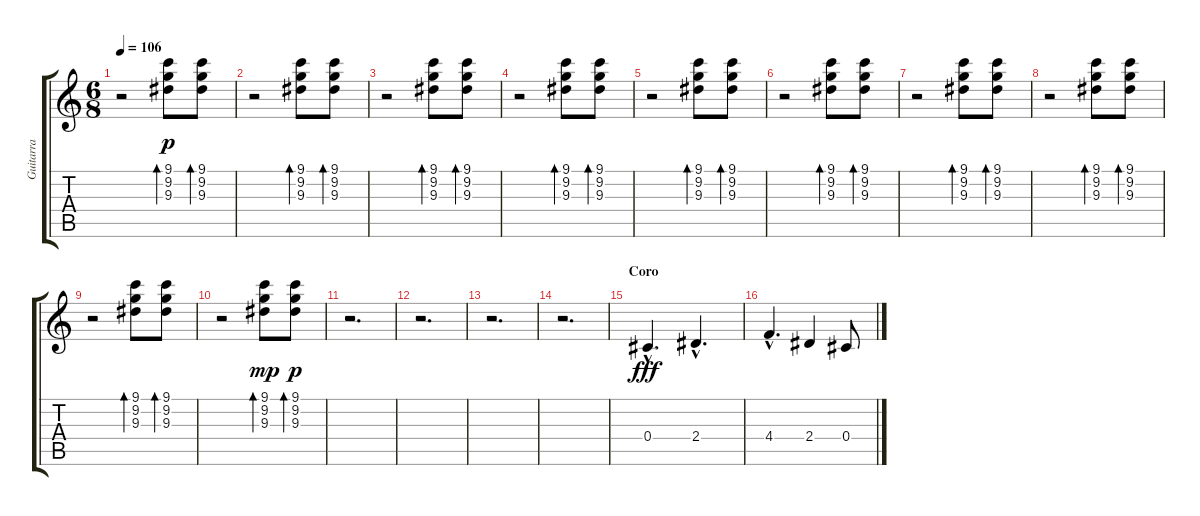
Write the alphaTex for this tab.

\track ("Guitarra" "Guitarra") {instrument acousticguitarnylon}
\staff {score tabs}
\tuning (Eb4 Bb3 Gb3 Db3 Ab2 Eb2) {hide}
\ts (6 8)
\tempo 106
\clef g2
\ks c
r.2{dy p} (9.1 9.2 9.3).8{bd 240} (9.1 9.2 9.3).8{bd 240} |
r.2 (9.1 9.2 9.3).8{bd 240} (9.1 9.2 9.3).8{bd 240} |
r.2 (9.1 9.2 9.3).8{bd 240} (9.1 9.2 9.3).8{bd 240} |
r.2 (9.1 9.2 9.3).8{bd 240} (9.1 9.2 9.3).8{bd 240} |
r.2 (9.1 9.2 9.3).8{bd 240} (9.1 9.2 9.3).8{bd 240} |
r.2 (9.1 9.2 9.3).8{bd 240} (9.1 9.2 9.3).8{bd 240} |
r.2 (9.1 9.2 9.3).8{bd 240} (9.1 9.2 9.3).8{bd 240} |
r.2 (9.1 9.2 9.3).8{bd 240} (9.1 9.2 9.3).8{bd 240} |
r.2 (9.1 9.2 9.3).8{bd 240} (9.1 9.2 9.3).8{bd 240} |
r.2 (9.1 9.2 9.3).8{bd 240 dy mp} (9.1 9.2 9.3).8{bd 240 dy p} |
r.2{d} |
r.2{d} |
r.2{d} |
r.2{d} |
\section ("" "Coro")
0.4{hac}.4{d dy fff volume 16 instrument electricguitarjazz} 2.4{hac}.4{d} |
4.4{hac}.4{d} 2.4.4 0.4.8
